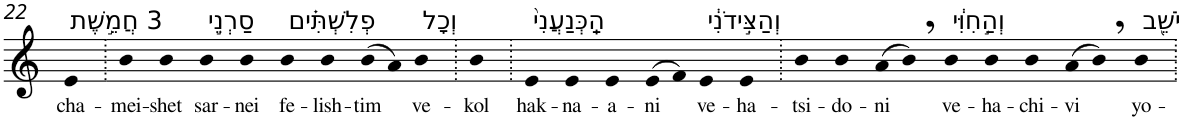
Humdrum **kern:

**kern	**text
*part1	*part1
*staff1	*staff1
*I"Piano	*
*I'Pno	*
!!LO:PB:g=z
*clefG2	*
*k[]	*
=22	=22
!LO:TX:a:t=3 חֲמֵ֣שֶׁת	!
!	!LO:LY:b
4e	cha-
=23.	=23.
!	!LO:LY:b
4b	-mei-
!	!LO:LY:b
4b	-shet
!LO:TX:a:t=סַרְנֵ֣י	!
!	!LO:LY:b
4b	sar-
!	!LO:LY:b
4b	-nei
!LO:TX:a:t=פְלִשְׁתִּ֗ים	!
!	!LO:LY:b
4b	fe-
!	!LO:LY:b
4b	-lish-
!	!LO:LY:b
(>8b	-tim
8a)	.
!LO:TX:a:t=וְכָל	!
!	!LO:LY:b
4b	ve-
=24.	=24.
!	!LO:LY:b
4b	-kol
=25.	=25.
!LO:TX:a:t=הַֽכְּנַעֲנִי֙	!
!	!LO:LY:b
4e	hak-
!	!LO:LY:b
4e	-na-
!	!LO:LY:b
4e	-a-
!	!LO:LY:b
(>8e	-ni
8f)	.
!LO:TX:a:t=וְהַצִּ֣ידֹנִ֔י	!
!	!LO:LY:b
4e	ve-
!	!LO:LY:b
4e	-ha-
=26.	=26.
!	!LO:LY:b
4b	-tsi-
!	!LO:LY:b
4b	-do-
!	!LO:LY:b
(>8a	-ni
8b,)	.
!LO:TX:a:t=וְהַ֣חִוִּ֔י	!
!	!LO:LY:b
4b	ve-
!	!LO:LY:b
4b	-ha-
!	!LO:LY:b
4b	-chi-
!	!LO:LY:b
(>8a	-vi
8b,)	.
!LO:TX:a:t=יֹשֵׁ֖ב	!
!	!LO:LY:b
4b	yo-
=.	=.
*-	*-
